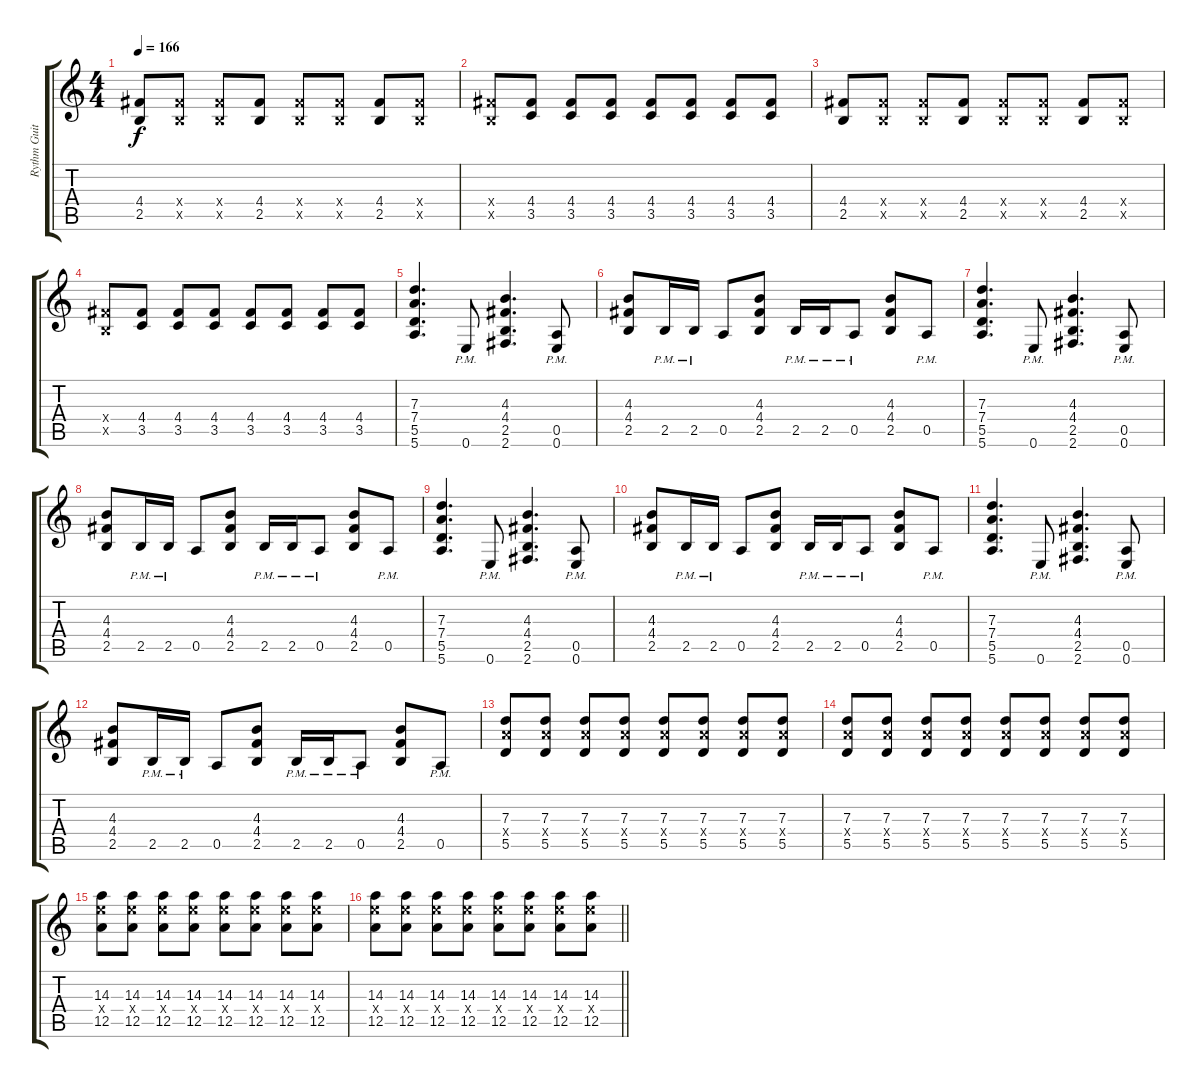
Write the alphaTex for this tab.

\track ("Rythm Guitar 2" "Rythm Guit") {instrument distortionguitar}
\staff {score tabs}
\tuning (E4 B3 G3 D3 A2 E2) {hide}
\ts (4 4)
\tempo 166
\clef g2
\ks c
(4.4 2.5).8{dy f} (4.4{x} 2.5{x}).8 (4.4{x} 2.5{x}).8 (4.4 2.5).8 (4.4{x} 2.5{x}).8 (4.4{x} 2.5{x}).8 (4.4 2.5).8 (4.4{x} 2.5{x}).8 |
(4.4{x} 2.5{x}).8 (4.4 3.5).8 (4.4 3.5).8 (4.4 3.5).8 (4.4 3.5).8 (4.4 3.5).8 (4.4 3.5).8 (4.4 3.5).8 |
(4.4 2.5).8 (4.4{x} 2.5{x}).8 (4.4{x} 2.5{x}).8 (4.4 2.5).8 (4.4{x} 2.5{x}).8 (4.4{x} 2.5{x}).8 (4.4 2.5).8 (4.4{x} 2.5{x}).8 |
(4.4{x} 2.5{x}).8 (4.4 3.5).8 (4.4 3.5).8 (4.4 3.5).8 (4.4 3.5).8 (4.4 3.5).8 (4.4 3.5).8 (4.4 3.5).8 |
(7.3 7.4 5.5 5.6).4{d} 0.6{pm}.8 (4.3 4.4 2.5 2.6).4{d} (0.5{pm} 0.6{pm}).8 |
(4.3 4.4 2.5).8 2.5{pm}.16 2.5{pm}.16 0.5.8 (4.3 4.4 2.5).8 2.5{pm}.16 2.5{pm}.16 0.5{pm}.8 (4.3 4.4 2.5).8 0.5{pm}.8 |
(7.3 7.4 5.5 5.6).4{d} 0.6{pm}.8 (4.3 4.4 2.5 2.6).4{d} (0.5{pm} 0.6{pm}).8 |
(4.3 4.4 2.5).8 2.5{pm}.16 2.5{pm}.16 0.5.8 (4.3 4.4 2.5).8 2.5{pm}.16 2.5{pm}.16 0.5{pm}.8 (4.3 4.4 2.5).8 0.5{pm}.8 |
(7.3 7.4 5.5 5.6).4{d} 0.6{pm}.8 (4.3 4.4 2.5 2.6).4{d} (0.5{pm} 0.6{pm}).8 |
(4.3 4.4 2.5).8 2.5{pm}.16 2.5{pm}.16 0.5.8 (4.3 4.4 2.5).8 2.5{pm}.16 2.5{pm}.16 0.5{pm}.8 (4.3 4.4 2.5).8 0.5{pm}.8 |
(7.3 7.4 5.5 5.6).4{d} 0.6{pm}.8 (4.3 4.4 2.5 2.6).4{d} (0.5{pm} 0.6{pm}).8 |
(4.3 4.4 2.5).8 2.5{pm}.16 2.5{pm}.16 0.5.8 (4.3 4.4 2.5).8 2.5{pm}.16 2.5{pm}.16 0.5{pm}.8 (4.3 4.4 2.5).8 0.5{pm}.8 |
(7.3 7.4{x} 5.5).8 (7.3 7.4{x} 5.5).8 (7.3 7.4{x} 5.5).8 (7.3 7.4{x} 5.5).8 (7.3 7.4{x} 5.5).8 (7.3 7.4{x} 5.5).8 (7.3 7.4{x} 5.5).8 (7.3 7.4{x} 5.5).8 |
(7.3 7.4{x} 5.5).8 (7.3 7.4{x} 5.5).8 (7.3 7.4{x} 5.5).8 (7.3 7.4{x} 5.5).8 (7.3 7.4{x} 5.5).8 (7.3 7.4{x} 5.5).8 (7.3 7.4{x} 5.5).8 (7.3 7.4{x} 5.5).8 |
(14.3 14.4{x} 12.5).8 (14.3 14.4{x} 12.5).8 (14.3 14.4{x} 12.5).8 (14.3 14.4{x} 12.5).8 (14.3 14.4{x} 12.5).8 (14.3 14.4{x} 12.5).8 (14.3 14.4{x} 12.5).8 (14.3 14.4{x} 12.5).8 |
\barLineRight lightlight
(14.3 14.4{x} 12.5).8 (14.3 14.4{x} 12.5).8 (14.3 14.4{x} 12.5).8 (14.3 14.4{x} 12.5).8 (14.3 14.4{x} 12.5).8 (14.3 14.4{x} 12.5).8 (14.3 14.4{x} 12.5).8 (14.3 14.4{x} 12.5).8
